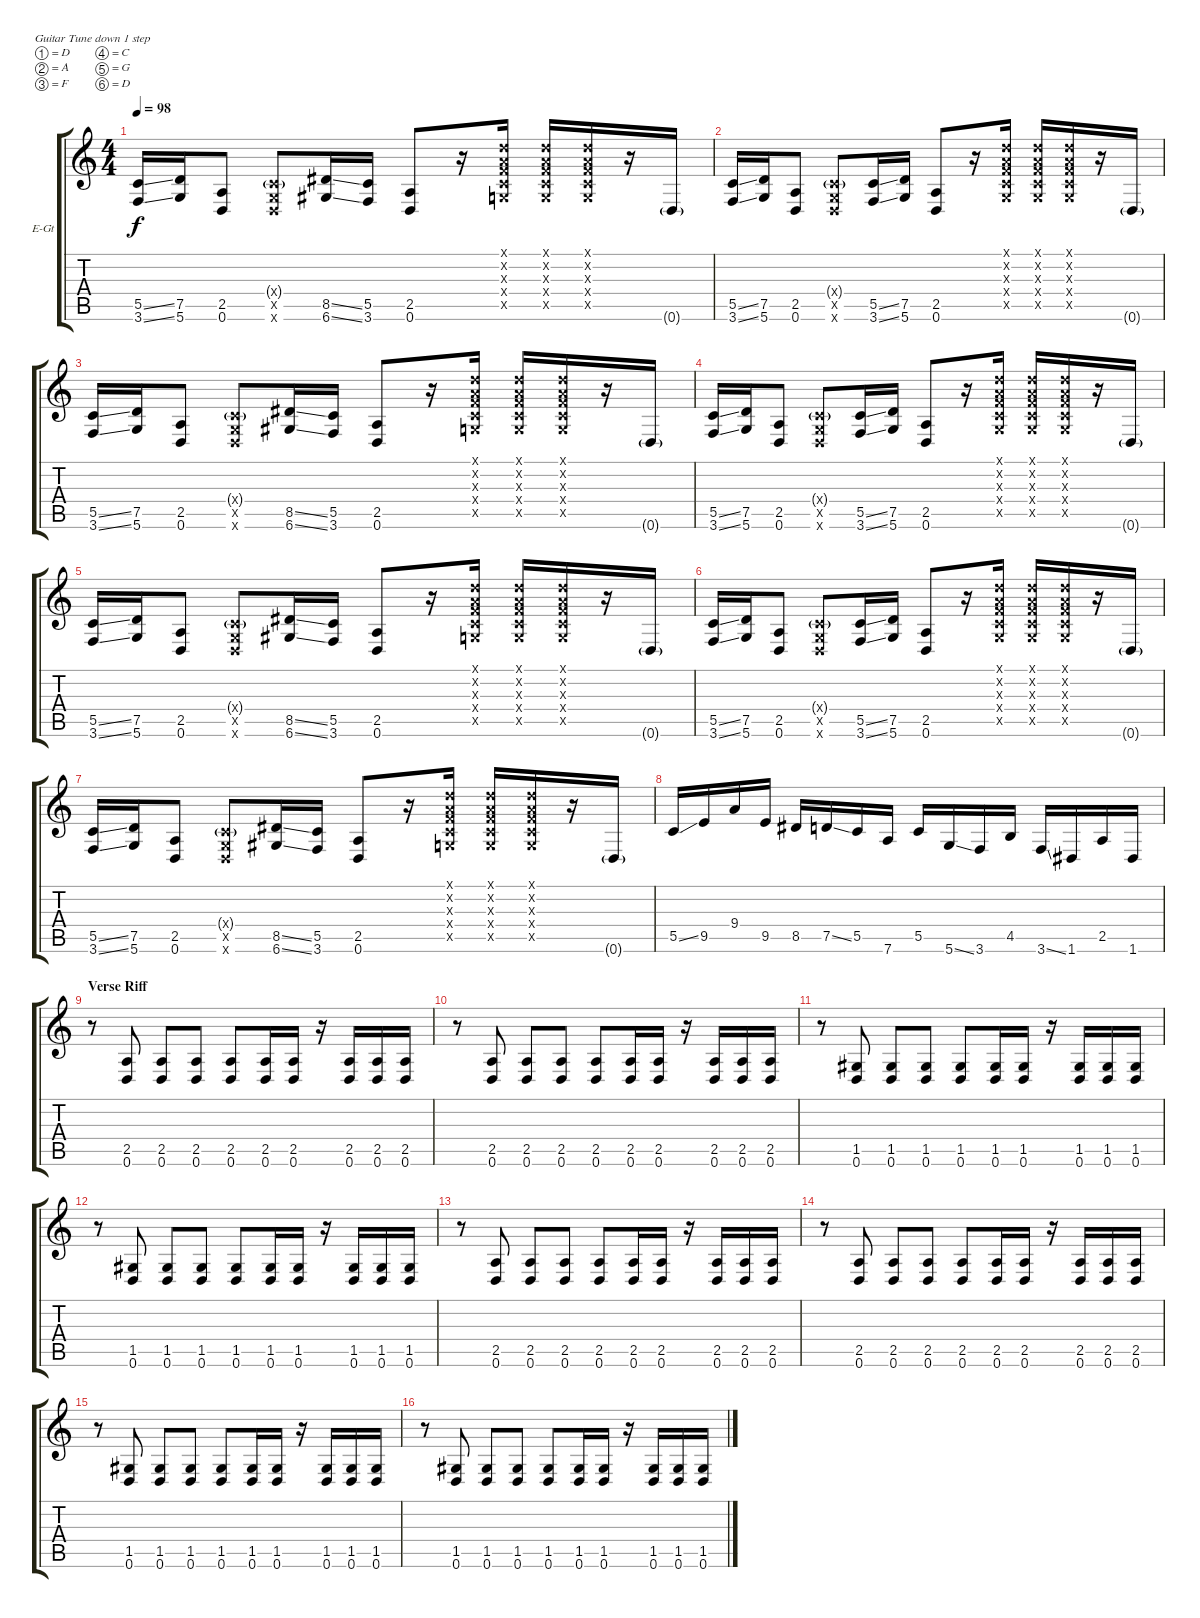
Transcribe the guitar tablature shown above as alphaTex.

\bracketExtendMode groupsimilarinstruments
\firstSystemTrackNameOrientation horizontal
\otherSystemsTrackNameOrientation horizontal
\track ("Dimebag Darrell" "E-Gt") {instrument synthbass2}
\staff {score tabs}
\tuning (D4 A3 F3 C3 G2 D2)
\ts (4 4)
\tempo 98
\clef g2
\ks c
(5.5{ss} 3.6{ss}).16{dy f} (7.5 5.6).16 (2.5 0.6).8 (0.4{g x} 0.5{x} 0.6{x}).8 (8.5{ss} 6.6{ss}).16 (5.5 3.6).16 (2.5 0.6).8 r.16 (0.1{x} 0.2{x} 0.3{x} 0.4{x} 0.5{x}).16 (0.1{x} 0.2{x} 0.3{x} 0.4{x} 0.5{x}).16 (0.1{x} 0.2{x} 0.3{x} 0.4{x} 0.5{x}).16 r.16 0.6{g}.16 |
(5.5{ss} 3.6{ss}).16 (7.5 5.6).16 (2.5 0.6).8 (0.4{g x} 0.5{x} 0.6{x}).8 (5.5{ss} 3.6{ss}).16 (7.5 5.6).16 (2.5 0.6).8 r.16 (0.1{x} 0.2{x} 0.3{x} 0.4{x} 0.5{x}).16 (0.1{x} 0.2{x} 0.3{x} 0.4{x} 0.5{x}).16 (0.1{x} 0.2{x} 0.3{x} 0.4{x} 0.5{x}).16 r.16 0.6{g}.16 |
(5.5{ss} 3.6{ss}).16 (7.5 5.6).16 (2.5 0.6).8 (0.4{g x} 0.5{x} 0.6{x}).8 (8.5{ss} 6.6{ss}).16 (5.5 3.6).16 (2.5 0.6).8 r.16 (0.1{x} 0.2{x} 0.3{x} 0.4{x} 0.5{x}).16 (0.1{x} 0.2{x} 0.3{x} 0.4{x} 0.5{x}).16 (0.1{x} 0.2{x} 0.3{x} 0.4{x} 0.5{x}).16 r.16 0.6{g}.16 |
(5.5{ss} 3.6{ss}).16 (7.5 5.6).16 (2.5 0.6).8 (0.4{g x} 0.5{x} 0.6{x}).8 (5.5{ss} 3.6{ss}).16 (7.5 5.6).16 (2.5 0.6).8 r.16 (0.1{x} 0.2{x} 0.3{x} 0.4{x} 0.5{x}).16 (0.1{x} 0.2{x} 0.3{x} 0.4{x} 0.5{x}).16 (0.1{x} 0.2{x} 0.3{x} 0.4{x} 0.5{x}).16 r.16 0.6{g}.16 |
(5.5{ss} 3.6{ss}).16 (7.5 5.6).16 (2.5 0.6).8 (0.4{g x} 0.5{x} 0.6{x}).8 (8.5{ss} 6.6{ss}).16 (5.5 3.6).16 (2.5 0.6).8 r.16 (0.1{x} 0.2{x} 0.3{x} 0.4{x} 0.5{x}).16 (0.1{x} 0.2{x} 0.3{x} 0.4{x} 0.5{x}).16 (0.1{x} 0.2{x} 0.3{x} 0.4{x} 0.5{x}).16 r.16 0.6{g}.16 |
(5.5{ss} 3.6{ss}).16 (7.5 5.6).16 (2.5 0.6).8 (0.4{g x} 0.5{x} 0.6{x}).8 (5.5{ss} 3.6{ss}).16 (7.5 5.6).16 (2.5 0.6).8 r.16 (0.1{x} 0.2{x} 0.3{x} 0.4{x} 0.5{x}).16 (0.1{x} 0.2{x} 0.3{x} 0.4{x} 0.5{x}).16 (0.1{x} 0.2{x} 0.3{x} 0.4{x} 0.5{x}).16 r.16 0.6{g}.16 |
(5.5{ss} 3.6{ss}).16 (7.5 5.6).16 (2.5 0.6).8 (0.4{g x} 0.5{x} 0.6{x}).8 (8.5{ss} 6.6{ss}).16 (5.5 3.6).16 (2.5 0.6).8 r.16 (0.1{x} 0.2{x} 0.3{x} 0.4{x} 0.5{x}).16 (0.1{x} 0.2{x} 0.3{x} 0.4{x} 0.5{x}).16 (0.1{x} 0.2{x} 0.3{x} 0.4{x} 0.5{x}).16 r.16 0.6{g}.16 |
5.5{ss}.16 9.5.16 9.4.16 9.5.16 8.5.16 7.5{ss}.16 5.5.16 7.6.16 5.5.16 5.6{ss}.16 3.6.16 4.5.16 3.6{ss}.16 1.6.16 2.5.16 1.6.16 |
\section ("" "Verse Riff")
r.8 (2.5 0.6).8 (2.5 0.6).8 (2.5 0.6).8 (2.5 0.6).8 (2.5 0.6).16 (2.5 0.6).16 r.16 (2.5 0.6).16 (2.5 0.6).16 (2.5 0.6).16 |
r.8 (2.5 0.6).8 (2.5 0.6).8 (2.5 0.6).8 (2.5 0.6).8 (2.5 0.6).16 (2.5 0.6).16 r.16 (2.5 0.6).16 (2.5 0.6).16 (2.5 0.6).16 |
r.8 (1.5 0.6).8 (1.5 0.6).8 (1.5 0.6).8 (1.5 0.6).8 (1.5 0.6).16 (1.5 0.6).16 r.16 (1.5 0.6).16 (1.5 0.6).16 (1.5 0.6).16 |
r.8 (1.5 0.6).8 (1.5 0.6).8 (1.5 0.6).8 (1.5 0.6).8 (1.5 0.6).16 (1.5 0.6).16 r.16 (1.5 0.6).16 (1.5 0.6).16 (1.5 0.6).16 |
r.8 (2.5 0.6).8 (2.5 0.6).8 (2.5 0.6).8 (2.5 0.6).8 (2.5 0.6).16 (2.5 0.6).16 r.16 (2.5 0.6).16 (2.5 0.6).16 (2.5 0.6).16 |
r.8 (2.5 0.6).8 (2.5 0.6).8 (2.5 0.6).8 (2.5 0.6).8 (2.5 0.6).16 (2.5 0.6).16 r.16 (2.5 0.6).16 (2.5 0.6).16 (2.5 0.6).16 |
r.8 (1.5 0.6).8 (1.5 0.6).8 (1.5 0.6).8 (1.5 0.6).8 (1.5 0.6).16 (1.5 0.6).16 r.16 (1.5 0.6).16 (1.5 0.6).16 (1.5 0.6).16 |
r.8 (1.5 0.6).8 (1.5 0.6).8 (1.5 0.6).8 (1.5 0.6).8 (1.5 0.6).16 (1.5 0.6).16 r.16 (1.5 0.6).16 (1.5 0.6).16 (1.5 0.6).16
